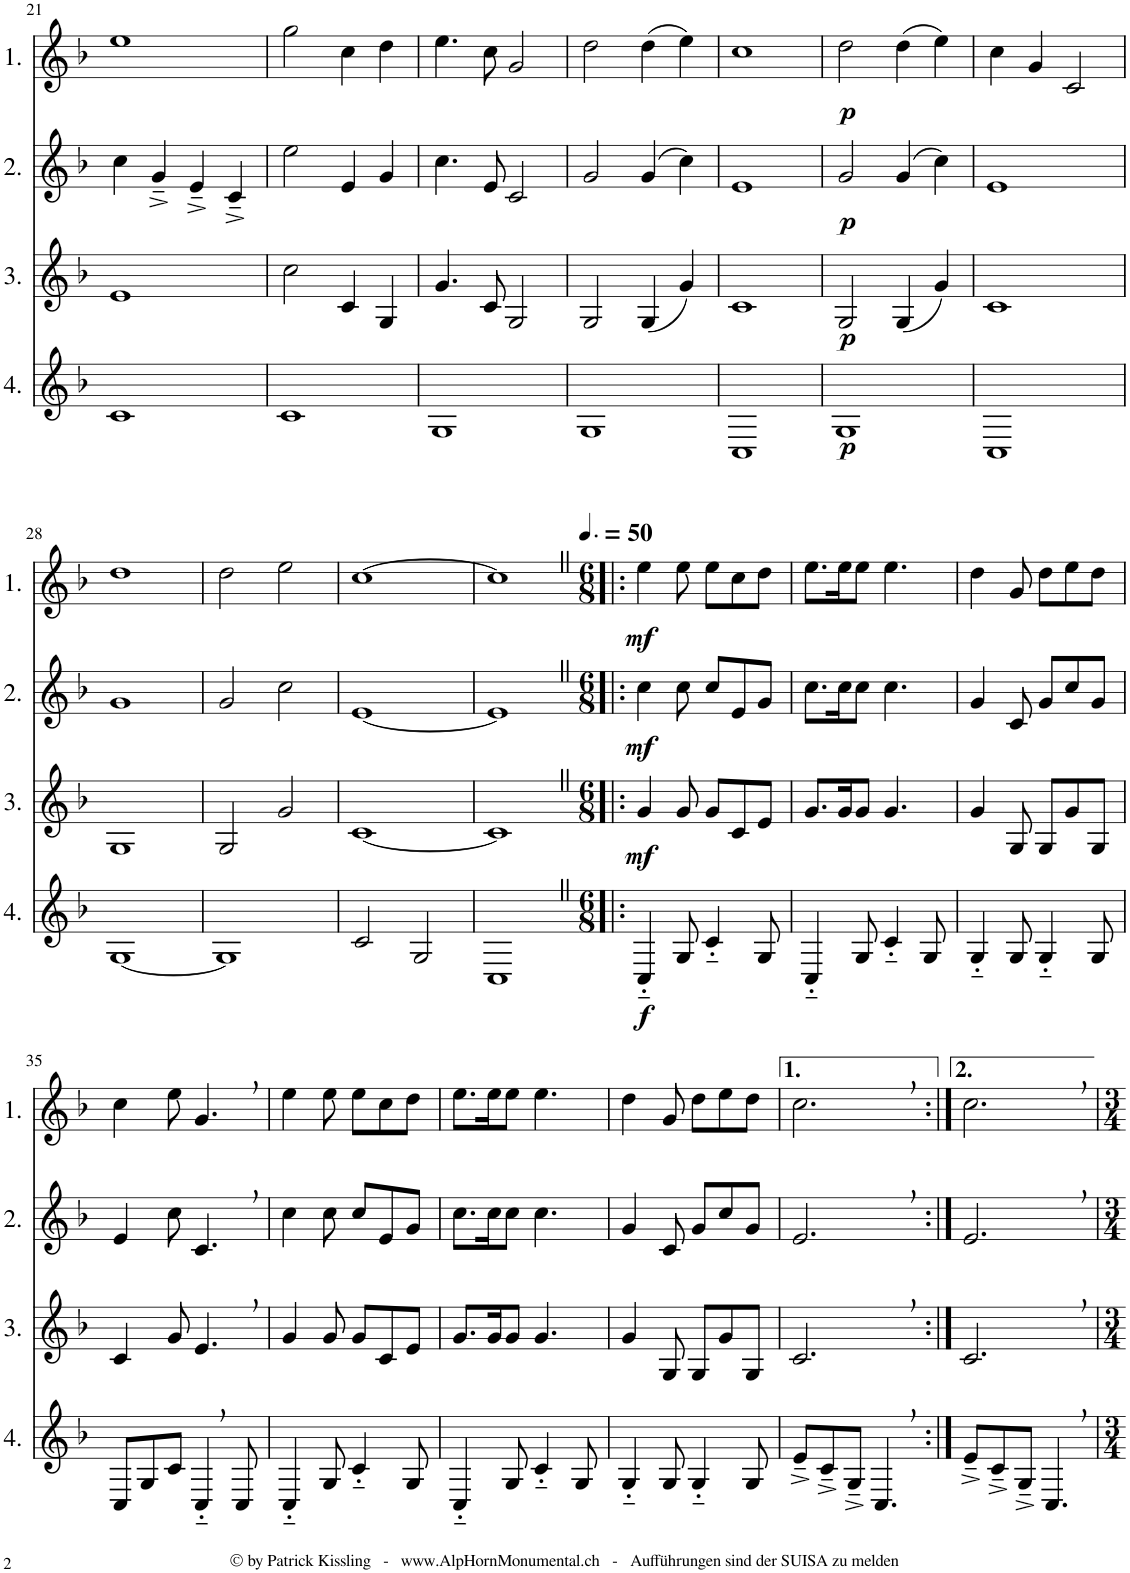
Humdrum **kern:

**kern	**dynam	**kern	**dynam	**kern	**dynam	**kern	**dynam
*part4	*part4	*part3	*part3	*part2	*part2	*part1	*part1
*staff4	*staff4	*staff3	*staff3	*staff2	*staff2	*staff1	*staff1
*I"4.	*	*I"3.	*	*I"2.	*	*I"1.	*
!!LO:PB:g=z
*clefG2	*	*clefG2	*	*clefG2	*	*clefG2	*
*Trd4c7	*	*Trd4c7	*	*Trd4c7	*	*Trd4c7	*
*k[b-]	*	*k[b-]	*	*k[b-]	*	*k[b-]	*
*M4/4	*	*M4/4	*	*M4/4	*	*M4/4	*
=21	=21	=21	=21	=21	=21	=21	=21
1c	.	1e	.	4cc\	.	1ee	.
.	.	.	.	4g~^/	.	.	.
.	.	.	.	4e~^/	.	.	.
.	.	.	.	4c~^/	.	.	.
=22	=22	=22	=22	=22	=22	=22	=22
1c	.	2cc\	.	2ee\	.	2gg\	.
.	.	4c/	.	4e/	.	4cc\	.
.	.	4G/	.	4g/	.	4dd\	.
=23	=23	=23	=23	=23	=23	=23	=23
1G	.	4.g/	.	4.cc\	.	4.ee\	.
.	.	8c/	.	8e/	.	8cc\	.
.	.	2G/	.	2c/	.	2g/	.
=24	=24	=24	=24	=24	=24	=24	=24
1G	.	2G/	.	2g/	.	2dd\	.
.	.	(4G/	.	(4g/	.	(4dd\	.
.	.	4g/)	.	4cc\)	.	4ee\)	.
=25	=25	=25	=25	=25	=25	=25	=25
1C	.	1c	.	1e	.	1cc	.
=26	=26	=26	=26	=26	=26	=26	=26
!	!LO:DY:b	!	!LO:DY:b	!	!LO:DY:b	!	!LO:DY:b
1G	p	2G/	p	2g/	p	2dd\	p
.	.	(4G/	.	(4g/	.	(4dd\	.
.	.	4g/)	.	4cc\)	.	4ee\)	.
=27	=27	=27	=27	=27	=27	=27	=27
1C	.	1c	.	1e	.	4cc\	.
.	.	.	.	.	.	4g/	.
.	.	.	.	.	.	2c/	.
!!LO:LB:g=z
=28	=28	=28	=28	=28	=28	=28	=28
[1G	.	1G	.	1g	.	1dd	.
=29	=29	=29	=29	=29	=29	=29	=29
1G]	.	2G/	.	2g/	.	2dd\	.
.	.	2g/	.	2cc\	.	2ee\	.
=30	=30	=30	=30	=30	=30	=30	=30
2c/	.	[1c	.	[1e	.	[1cc	.
2G/	.	.	.	.	.	.	.
=31	=31	=31	=31	=31	=31	=31	=31
1CZ	.	1cZ]	.	1eZ]	.	1ccZ]	.
=32!|:	=32!|:	=32!|:	=32!|:	=32!|:	=32!|:	=32!|:	=32!|:
*M6/8	*	*M6/8	*	*M6/8	*	*M6/8	*
*	*	*	*	*	*	*MM75	*
!	!LO:DY:b	!	!LO:DY:b	!	!LO:DY:b	!	!LO:DY:b
4C'~/	f	4g/	mf	4cc\	mf	4ee\	mf
8G/	.	8g/	.	8cc\	.	8ee\	.
4c'~/	.	8g/L	.	8cc/L	.	8ee\L	.
.	.	8c/	.	8e/	.	8cc\	.
8G/	.	8e/J	.	8g/J	.	8dd\J	.
=33	=33	=33	=33	=33	=33	=33	=33
4C'~/	.	8.g/L	.	8.cc\L	.	8.ee\L	.
.	.	16g/K	.	16cc\K	.	16ee\K	.
8G/	.	8g/J	.	8cc\J	.	8ee\J	.
4c'~/	.	4.g/	.	4.cc\	.	4.ee\	.
8G/	.	.	.	.	.	.	.
=34	=34	=34	=34	=34	=34	=34	=34
4G'~/	.	4g/	.	4g/	.	4dd\	.
8G/	.	8G/	.	8c/	.	8g/	.
4G'~/	.	8G/L	.	8g/L	.	8dd\L	.
.	.	8g/	.	8cc/	.	8ee\	.
8G/	.	8G/J	.	8g/J	.	8dd\J	.
!!LO:LB:g=z
=35	=35	=35	=35	=35	=35	=35	=35
8C/L	.	4c/	.	4e/	.	4cc\	.
8G/	.	.	.	.	.	.	.
8c/J	.	8g/	.	8cc\	.	8ee\	.
4C'~,/	.	4.e,/	.	4.c,/	.	4.g,/	.
8C/	.	.	.	.	.	.	.
=36	=36	=36	=36	=36	=36	=36	=36
4C'~/	.	4g/	.	4cc\	.	4ee\	.
8G/	.	8g/	.	8cc\	.	8ee\	.
4c'~/	.	8g/L	.	8cc/L	.	8ee\L	.
.	.	8c/	.	8e/	.	8cc\	.
8G/	.	8e/J	.	8g/J	.	8dd\J	.
=37	=37	=37	=37	=37	=37	=37	=37
4C'~/	.	8.g/L	.	8.cc\L	.	8.ee\L	.
.	.	16g/K	.	16cc\K	.	16ee\K	.
8G/	.	8g/J	.	8cc\J	.	8ee\J	.
4c'~/	.	4.g/	.	4.cc\	.	4.ee\	.
8G/	.	.	.	.	.	.	.
=38	=38	=38	=38	=38	=38	=38	=38
4G'~/	.	4g/	.	4g/	.	4dd\	.
8G/	.	8G/	.	8c/	.	8g/	.
4G'~/	.	8G/L	.	8g/L	.	8dd\L	.
.	.	8g/	.	8cc/	.	8ee\	.
8G/	.	8G/J	.	8g/J	.	8dd\J	.
=39	=39	=39	=39	=39	=39	=39	=39
8e~^/L	.	2.c,/	.	2.e,/	.	2.cc,\	.
8c~^/	.	.	.	.	.	.	.
8G~^/J	.	.	.	.	.	.	.
4.C,/	.	.	.	.	.	.	.
=40:|!	=40:|!	=40:|!	=40:|!	=40:|!	=40:|!	=40:|!	=40:|!
8e~^/L	.	2.c,/	.	2.e,/	.	2.cc,\	.
8c~^/	.	.	.	.	.	.	.
8G~^/J	.	.	.	.	.	.	.
4.C,/	.	.	.	.	.	.	.
=	=	=	=	=	=	=	=
*-	*-	*-	*-	*-	*-	*-	*-
